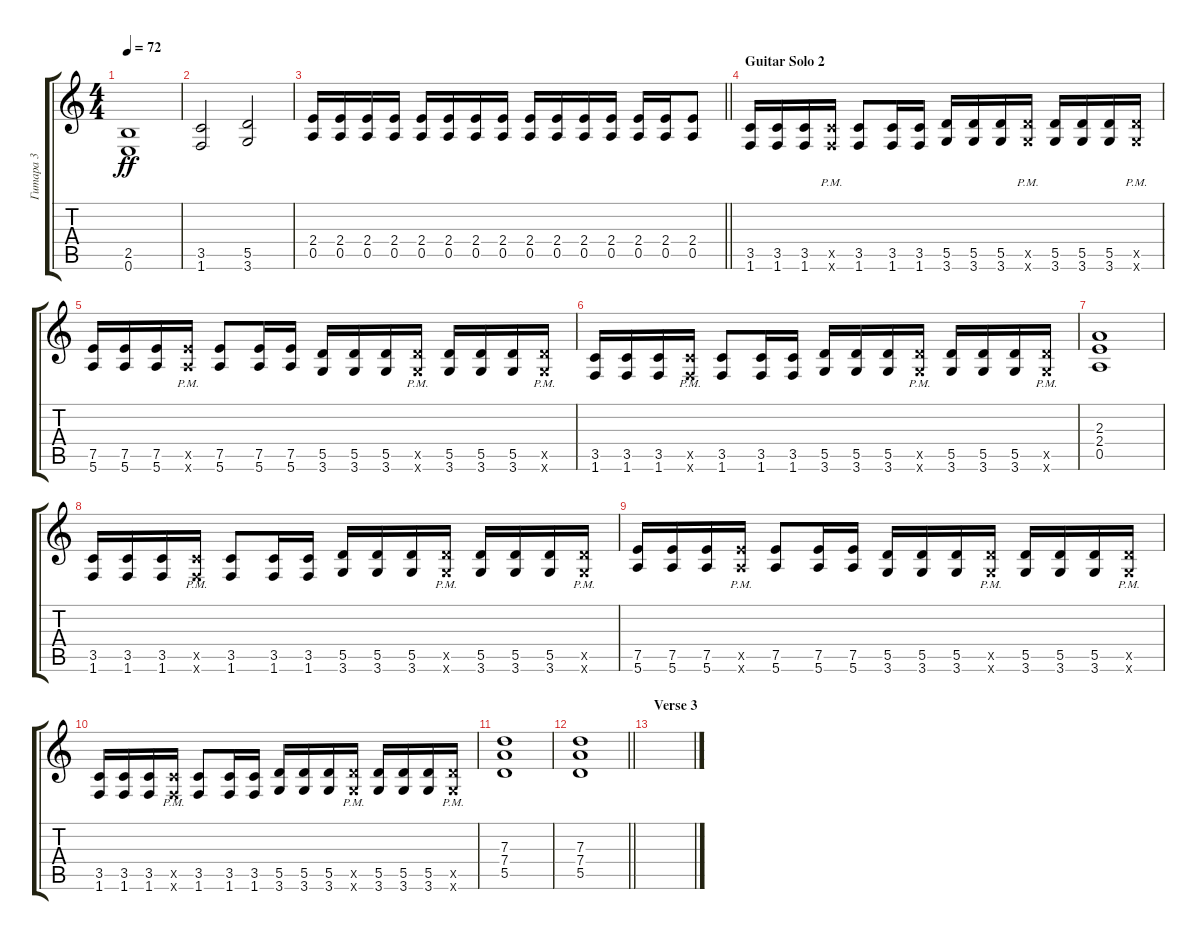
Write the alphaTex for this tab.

\track ("Гитара 3" "Гитара 3") {instrument distortionguitar}
\staff {score tabs}
\tuning (E4 B3 G3 D3 A2 E2) {hide}
\ts (4 4)
\tempo 72
\clef g2
\ks c
(2.5 0.6).1{dy ff} |
(3.5 1.6).2 (5.5 3.6).2 |
\barLineRight lightlight
(2.4 0.5).16 (2.4 0.5).16 (2.4 0.5).16 (2.4 0.5).16 (2.4 0.5).16 (2.4 0.5).16 (2.4 0.5).16 (2.4 0.5).16 (2.4 0.5).16 (2.4 0.5).16 (2.4 0.5).16 (2.4 0.5).16 (2.4 0.5).16 (2.4 0.5).16 (2.4 0.5).8 |
\section ("" "Guitar Solo 2")
(3.5 1.6).16 (3.5 1.6).16 (3.5 1.6).16 (3.5{pm x} 1.6{pm x}).16 (3.5 1.6).8 (3.5 1.6).16 (3.5 1.6).16 (5.5 3.6).16 (5.5 3.6).16 (5.5 3.6).16 (5.5{pm x} 3.6{pm x}).16 (5.5 3.6).16 (5.5 3.6).16 (5.5 3.6).16 (5.5{pm x} 3.6{pm x}).16 |
(7.5 5.6).16 (7.5 5.6).16 (7.5 5.6).16 (7.5{pm x} 5.6{pm x}).16 (7.5 5.6).8 (7.5 5.6).16 (7.5 5.6).16 (5.5 3.6).16 (5.5 3.6).16 (5.5 3.6).16 (5.5{pm x} 3.6{pm x}).16 (5.5 3.6).16 (5.5 3.6).16 (5.5 3.6).16 (5.5{pm x} 3.6{pm x}).16 |
(3.5 1.6).16 (3.5 1.6).16 (3.5 1.6).16 (3.5{pm x} 1.6{pm x}).16 (3.5 1.6).8 (3.5 1.6).16 (3.5 1.6).16 (5.5 3.6).16 (5.5 3.6).16 (5.5 3.6).16 (5.5{pm x} 3.6{pm x}).16 (5.5 3.6).16 (5.5 3.6).16 (5.5 3.6).16 (5.5{pm x} 3.6{pm x}).16 |
(2.3 2.4 0.5).1 |
(3.5 1.6).16 (3.5 1.6).16 (3.5 1.6).16 (3.5{pm x} 1.6{pm x}).16 (3.5 1.6).8 (3.5 1.6).16 (3.5 1.6).16 (5.5 3.6).16 (5.5 3.6).16 (5.5 3.6).16 (5.5{pm x} 3.6{pm x}).16 (5.5 3.6).16 (5.5 3.6).16 (5.5 3.6).16 (5.5{pm x} 3.6{pm x}).16 |
(7.5 5.6).16 (7.5 5.6).16 (7.5 5.6).16 (7.5{pm x} 5.6{pm x}).16 (7.5 5.6).8 (7.5 5.6).16 (7.5 5.6).16 (5.5 3.6).16 (5.5 3.6).16 (5.5 3.6).16 (5.5{pm x} 3.6{pm x}).16 (5.5 3.6).16 (5.5 3.6).16 (5.5 3.6).16 (5.5{pm x} 3.6{pm x}).16 |
(3.5 1.6).16 (3.5 1.6).16 (3.5 1.6).16 (3.5{pm x} 1.6{pm x}).16 (3.5 1.6).8 (3.5 1.6).16 (3.5 1.6).16 (5.5 3.6).16 (5.5 3.6).16 (5.5 3.6).16 (5.5{pm x} 3.6{pm x}).16 (5.5 3.6).16 (5.5 3.6).16 (5.5 3.6).16 (5.5{pm x} 3.6{pm x}).16 |
(7.3 7.4 5.5).1 |
\barLineRight lightlight
(7.3 7.4 5.5).1 |
\section ("" "Verse 3")
